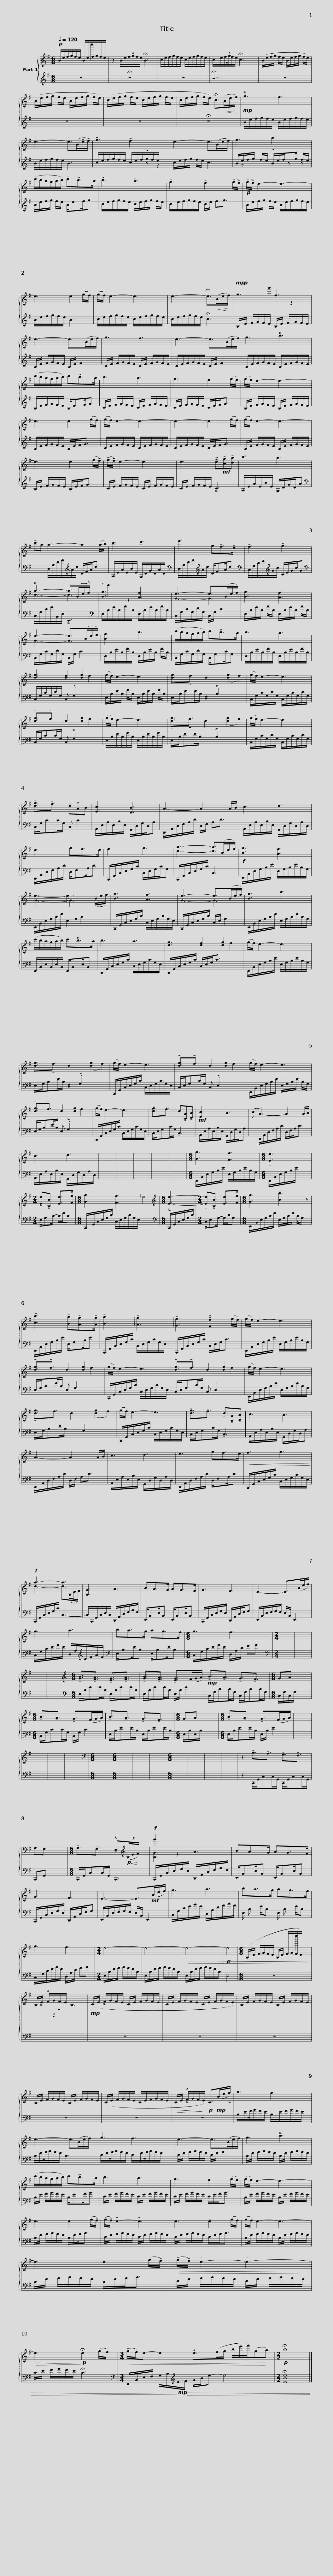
X:1
%%score { ( 1 4 ) | ( 2 3 ) }
L:1/8
Q:1/4=120
M:6/8
I:linebreak $
K:G
V:1 treble
V:4 treble
V:2 treble
V:3 treble
V:1
!p! B/e/f/g/f/e/ B/e/f/g/f/e/ | z2 B/e/f/!^!g/f/e/ !fermata!B3 | c/e/f/g/f/e/ c/e/f/g/f/e/ | c/e/f/!^!g/4f/e/ !fermata!c3 x/4 x3/2 |$ (B/e/f/g/ f/e/ B/e/f/g/ f/e/) | %5
 (B/e/f/g/ f/e/ B/e/f/g/ f/e/) | (c/e/f/g/ f/e/ c/e/f/g/ f/e/ | c/e/f/g/ f/e/) !fermata!c>!<(!(B!tenuto!e/!<)!!tenuto!f/) |$!mp! !>!!tenuto!g3 !tenuto!f3 | !tenuto!e3- !tenuto!e>(B!tenuto!e/!tenuto!f/) | %10
 !tenuto!g3 !tenuto!f3 x3/2 |$ e3- e>(Be/f/) | g3 !>!b3[I:staff +1] f/e/ |[I:staff -1] (!tenuto!c'/b/a/g/a/b/) !tenuto!c'!>!b>a |$ !>!b3 !tenuto!a3 | %15
 !tenuto!g3 !tenuto!f2 x3/2 (!tenuto!g/!tenuto!f/) |!p! (!tenuto!g/!tenuto!f/) e2- e3- |$ e3 e2 (g/f/) | (g/f/) e2- e3 | e3- !fermata!e>!<(!(Be/!<)!f/) |$ %20
!mp!!p! g3 f3 | e3- e>(Be/f/) | g3 f3 |$ e3- e>(Be/f/) | g3 !>!b3 | %25
 (c'/b/a/g/a/b/) c'!>!b>a |$ b3 a3 | g3 f2 (g/f/) | (g/f/) e2- e3- |$ e3 e2 (g/f/) | %30
 (g/f/) e2- e3- | e3- e2 (g/f/) |$ (g/f/) e2- e3- | e3 e2 (g/!tenuto!f/) | (!tenuto!g/!tenuto!f/) e2- e3 |$ %35
 e3 !>!!tenuto!e!mf!!tenuto![ca]!tenuto![db] | c'3 b3 | !tenuto!c'a a3- a2 (a/b/) |$ c'3 d'3 | e'3 g!tenuto!f>!tenuto!e | %40
 !tenuto!f3 !tenuto!g3 |$ !>!a3- !tenuto!a>(Be/.!^!f/) | !wedge![Bg]3 [Af]3 | e3- e>(Be/f/) |$ [Bg]3 [Af]3 | %45
 e3- e>(Be/f/) | [Bg]3 b3 |$ (c'/b/a/g/a/b/) c'!>!b>a | b3 a3 | [dg]3 [df]2 [dg]2 x |$ %50
 (g/f/) e2- e3 | !tenuto![dg]3/2!tenuto!f3/2 d2[I:staff +1] !>!B,2[I:staff -1] ([dg]2 f2) | (g/f/) e2- e3 |$ !tenuto![dg]3/2!tenuto!f3/2 d2 [dg]2 x | (g/f/) e2- e3 | %55
 !tenuto![dg]3/2!tenuto!f3/2 d2[I:staff +1] !>!B,2[I:staff -1] ([dg]2 f2) |$ (g/f/) e2- e3 | !tenuto![dg]3/2!tenuto!f3/2 !tenuto!d!>!.AB | [Ec]3 [DB]3 |$ A3- A2 x3/2 A/B/ | %60
 c3 d3 | e3 gf>e |$ f3 g3 | a3- a>(Be/f/) |!f! [Bg]3 [Af]3 |$ %65
 e3- e3/2[I:staff +1] G,2[I:staff -1] (B/e/f/) | [Bg]3 [Af]3 | e3- e>(Be/f/) |$ [Bg]3 b3 | (c'/b/a/g/a/b/) c'!>!b>a | %70
 b3 a3 |$ [dg]3 [df]2 [dg]2 x | (g/f/) e2- e3 | !tenuto![dg]3/2!tenuto!f3/2 d2[I:staff +1] !>!.G,2[I:staff -1] ([dg]2 f2) |$ (g/f/) e2- e3 | %75
 !tenuto![dg]3/2!tenuto!f3/2 d2 [dg]2 x | (g/f/) e2- e3 |$ !tenuto![dg]3/2!tenuto!f3/2 d2 [dg]2 x | (g/f/) e2- e3 | !tenuto![dg]3/2!tenuto!f3/2 !tenuto!d!tenuto![CA]!tenuto![DB] |$ %80
!mf! [Ec]3 B3 | (c A3-) A2 A/B/ | c3 d3 |$ x6 | x6 | %85
 x6 | x6 | x6 |$[M:6/8] [Gg]3 [Ff]3 |[M:6/8] !tenuto![Ee]3- x3 | %90
[M:2/4] !tenuto![Ee]!tenuto![B,B] [Ee]>[Ff] |[M:6/8] !tenuto![Gg]3 [Ff]3 !arpeggio!e4 |$[M:6/8][K:treble] !>!!tenuto![Ee]3- |[M:2/4] !tenuto![Ee]!tenuto![B,B] [Ee]>[Ff] |[M:6/8] !tenuto![Gg]3 !tenuto![Bb]3 z |$ %95
 !>![cc']3 !tenuto![Bb]!tenuto![Aa]>!tenuto![Aa] | !tenuto![Bb]3 !arpeggio!!tenuto![Aa]3 | !arpeggio!!tenuto![Gg]3 !>!!tenuto![Ff]2 (g/f/) |$ (g/f/) e2- e3 | !tenuto![dg]3/2!tenuto!f3/2 d2 [dg]2 x | %100
 (g/f/) e2- e3 |$ !tenuto![dg]3/2!tenuto!f3/2 d2 [dg]2 x | (g/f/) e2- e3 | !tenuto![dg]3/2!tenuto!f3/2 d2[I:staff +1] G,2[I:staff -1] ([dg]2 f2) |$ (g/f/) e2- e3 | %105
 !tenuto![dg]3/2!tenuto!f3/2 !tenuto!d!tenuto![CA]!tenuto![DB] | c3 B3 |$ A3- A2 x3/2 A/B/ | c3 d3 | e3 gf>e |$ %110
!<(! f3 g3 |!f! a3- a3 | [B,G]3 A3 |$ BA>G AG>F | G3 F3 | %115
 E3- E>(Be/f/) |$ g3 a3 | ba>g ag>f |[M:6/8] g3 f3 x/ |$[M:2/4] x4 | %120
 x4 | x4 | x4 |$[M:6/8][K:treble] !tenuto![GB]3/2!tenuto![FA]3/2 !tenuto![EG]3/2!tenuto![FA]3/2 | !tenuto![GB]3/2!tenuto![FA]3/2 !tenuto![EG]>(FG/A/) | %125
!mp! !tenuto!B3/2!tenuto!A3/2 !tenuto!G3/2!tenuto!F3/2 |[M:6/8] GA x4 |$[M:6/8] !tenuto!B3/2!tenuto!A3/2 !tenuto!G>(FG/A/) | !tenuto!B3/2!tenuto!A3/2 !tenuto!G3/2!tenuto!F3/2 |[M:6/8] GA x4 | %130
[M:6/8] !tenuto!B3/2!tenuto!A3/2 !tenuto!G>(FG/A/) |$ x6 | x6 | x6 | x6 |$ %135
[M:6/8][K:bass] x6 |[M:6/8] x6 | x6 | x6 |$[M:6/8] x6 | %140
 x6 | x6 | x6 |$ z2 !tenuto!B,3/2!tenuto!A,3/2 !tenuto!G,3/2!tenuto!F,3/2 | G,F, x4 | %145
[M:6/8] !tenuto!G,3/2!tenuto!F,3/2 (6:4:1!tenuto!E,3/2[K:treble]!p!!<(!(3(B,/E/!<)!F/) x |!f! g'2 x A3 |$ BA>G AG>F | G3 F3 | E3- E>!mf!(Be/f/) | %150
 g3 a3 |$ ba>g ag>f | g3 f3 x/ |[M:2/4] e4- | e4- |$ %155
!>(! e4- |!p! e4 |[M:6/8] (B,/E/ F/G/F/E/ B,/E/ F/G/F/E/-) x | B,/!>!E/ !^!F/G/F/E/ B,3 |!mp! (C/E/ !>!F/G/F/E/ C/E/ F/G/F/E/ |$ %160
 C/E/ F/G/F/E/ C/E/ F/G/F/E/) | B,/E/ F/G/F/E/ B,/E/ F/G/F/E/ | B,/E/ F/G/F/E/ B,/E/ F/G/F/E/ | (C/E/ F/G/F/E/ C/E/F/G/F/E/ |$!>(! C/E/ !>!!^!F/G/F/!>)!E/)!p! C>!mp!(Be/!>!f/) | %165
 g3 x3 | e3- e>(Be/f/) | g3 x3 |$ e3- e>(Be/f/) | g3 !>!b3 | %170
 (c'/b/a/g/a/b/) c'!>!b>a | b3 a3 |$ g3 f2 (g/f/) | (g/f/) e2- e3- | e3 e2 (g/!tenuto!f/) | %175
 (!tenuto!g/!tenuto!f/) !tenuto!e2- !tenuto!e3 |$ e3 !tenuto!e2 (g/f/) | (g/f/) e2- e3- | e3 e2 (g/!tenuto!f/) |!>(! (!tenuto!g/!tenuto!f/) !tenuto!e2- !tenuto!e3- |$ %180
!>(! e3!>)!!p! !fermata!e2 (g/f/) |[M:3/4]!<(! (!^!g/f/)e- e2 !^!e>(fg/ b/e'/f'/)(g!<)!a) |[M:2/2]!p! !fermata!b8 |] %183
V:2
 z6 | !fermata!z6 x2 | z6 | !fermata!z15/2 |$ z6 | %5
 z6 | z6 | !fermata!z6 |$ B/e/f/g/f/e/ B/e/f/g/f/e/ | B/e/f/g/f/e/ B3 | %10
 c/e/f/g/f/e/ c/e/f/!>!g/f/e/ x3/2 |$ c/e/f/g/ f/e/ c3 | B/e/f/g/ f/e/ B/e/f/zg/ z | B/e/f/g/ f/e/ B/ef/g |$ c/e/f/g/f/e/ c/e/f/g/ f/e/ | %15
 c/e/f/g/f/e/ c/e/ fg3/2 x | B/e/f/g/ f/e/ B/e/f/g/f/e/ |$ B/e/f/g/f/e/ B3 | c/e/f/g/f/e/ c/e/f/g/f/e/ | c/e/f/g/f/e/ !fermata!c3 |$ %20
 B,/E/ F/G/F/E/ B,/E/ F/G/F/E/ | B,/E/ F/G/F/E/ B,/E/ F2 | C/E/ F/G/F/E/ C/E/ F/G/F/E/ |$ C/E/F/G/F/E/ C/E/ F2 | B,/E/F/G/F/E/ B,/E/F/G/F/E/ | %25
 B,/E/F/G/F/E/ B,/EF/G |$ C/E/ F/G/F/E/ C/E/ F/G/F/E/ | C/E/ F/G/F/E/ C/E/F<G | B,/E/ F/G/F/E/ B,/E/ F/G/F/E/ |$ B,/E/F/G/F/E/ B,/E/F<G | %30
 C/E/F/G/F/E/ C/E/F/G/F/E/ | C/E/F/G/F/E/ C/E/F<G |$ B,/E/ F/G/F/E/ B,/E/ F/G/F/E/ | B,/E/ F/G/F/E/ B,/E/F<G | C/E/ F/G/F/E/ C/E/ F/G/F/E/ |$ %35
 C/E/ F/G/F/E/ !>!C3 | A,/E/A/E/B/E/ G,/D/G/D/A |[K:bass] x2 D,/A,/D/F/[K:treble]A/d/ D/F/A<d |$ A,/E/A/E/B/E/ G,/D/G/D/A/D/ |[K:bass] D,/A,/D/F/[K:treble]A/d/ D/FA/d | %40
[K:bass] C,/G,/C/E/[K:treble]G/c/ C/E/G/c/G |$[K:bass][I:staff -1] d3- d3 |[I:staff +1][K:bass] E,/B,/E/B,/F/B,/ E,/B,/E/B,/F/B,/ |[I:staff -1] G3- G3 |$[I:staff +1] E,/B,/E/B,/ F/B,/ E,/B,/E/B,/ F/B,/ | %45
[I:staff -1] G3- G3 |[I:staff +1] E,/B,/E/B,/F/B,/ E,/B,/E/B,/ F/B,/ |$ C,/G,/C/G,/D/G,/ C,/G,C/G, | E,/B,/E/B,/F/B,/ E,/B,/E/B,/F/B,/ | C,/G,/C/G,/D/G,/ C, !>!.G,2[I:staff -1] f2 |$ %50
[I:staff +1] E,/B,/E/B,/ F/B,/ E,/B,/E/B,/ F/B,/ | E,/B,/EE/B,/ [D,F,]2 x6 | C,/G,/C/G,/D/G,/ C,/G,/C/G,/D/G,/ |$ C,/G,/CC/G,/ C, !>!G,2[I:staff -1] f2 |[I:staff +1] E,/B,/E/B,/F/B,/ E,/B,/E/B,/F/B,/ | %55
 E,/B,/EE/B,/ x8 |$ C,/G,/C/G,/D/G,/ C,/G,/C/G,/D/G,/ | C,/G,/CC/G,/ !tenuto!C, C2 | A,,/E,/A,/E,/B,/E,/ G,,/D,/G,/D,/A, |$ D,,/A,,/D,/F,/A,/D/ D,/F,/ A,D3/2 x | %60
 A,,/E,/A,/E,/B,/E,/ G,,/D,/G,/D,/A,/D,/ | D,,/A,,/D,/F,/A,/D/ D,/F,A,/D |$ C,,/G,,/C,/E,/G,/C/ C,/E,/G,/C/G, |[I:staff -1] d3- d3 |[I:staff +1] E,,/B,,/E,/G,/B,/E/ E,/G,/B,/E/B,/G,/ |$ %65
[I:staff -1] G3- G3[I:staff +1] x2 | C,,/G,,/C,/E,/G,/C/ C,/E,/G,/C/G,/E,/ |[I:staff -1] G3- G3 |$[I:staff +1] E,,/B,,/E,/G,/B,/E/ E,/G,/B,/E/B,/G,/ | E,,/B,,/E,/B,,/E,/B,,/ E,,/B,,E,/B,, | %70
 C,,/G,,/C,/E,/G,/C/ C,/E,/G,/C/G,/E,/ |$ C,,/G,,/C,/E,/G,/C/ C,/E,/G,<C[I:staff -1] f2 |[I:staff +1] E,,/B,,/E,/G,/B,/E/ E,/G,/B,/E/B,/G,/ | E,/G,/B,E/B,/ [D,F,]2 x6 |$ C,,/G,,/C,/E,/G,/C/ C,/E,/G,/C/G,/E,/ | %75
 C,/E,/G,C/G,/ C, !>!.E,2[I:staff -1] f2 |[I:staff +1] E,,/B,,/E,/G,/B,/E/ E,/G,/B,/E/ B,/G,/ |$ E,/G,/B,E/B,/ E, !>!.G,2[I:staff -1] f2 |[I:staff +1] C,,/G,,/C,/E,/G,/C/ C,/E,/G,/C/G,/E,/ | C,/E,/G,C/G,/ !tenuto!C,3 |$ %80
 A,,/E,/A,/E,/B,/E,/ G,,/D,/G,/D,/A, | x D,,/A,,/D,/F,/A,/D/ D,/F,/A,<D | A,,/E,/A,/E,/B,/E,/ G,,/D,/G,/D,/A,/D,/ |$ x6 | x6 | %85
 x6 | x6 | x6 |$[M:6/8] E,,/B,,/E,/G,/B,/E/ E,/G,/B,/E/B,/G,/ |[M:6/8] E,,/B,,/E,/G,/B,/E/ x3 | %90
[M:2/4] E,/G,B,/- B,/E/B, |[M:6/8] C,,/G,,/C,/E,/G,/C/ C,/E,/G,/C/G,/E,/ x4 |$[M:6/8][K:bass] C,,/G,,/C,/E,/G,/C/ |[M:2/4] C,/E,G,/- G,/C/G, |[M:6/8] E,,/B,,/E,/G,/B,/E/ E,/G,/B,/E/ B,/G,/ x |$ %95
 E,,/B,,/E,/G,/B,/E/ E,/G,B,/E | C,,/G,,/C,/E,/G,/C/ C,/E,/G,/C/G,/E,/ | C,,/G,,/C,/E,/G,/C/ C,/E,/G,<C |$ E,,/B,,/E,/G,/B,/E/ E,/G,/B,/E/B,/G,/ | E,/G,/B,E/B,/ E, G,2[I:staff -1] f2 | %100
[I:staff +1] C,,/G,,/C,/E,/G,/C/ C,/E,/G,/C/G,/E,/ |$ C,/E,/G,C/G,/ C, E,2[I:staff -1] f2 |[I:staff +1] E,,/B,,/E,/G,/B,/E/ E,/G,/B,/E/B,/G,/ | E,/G,/B,E/B,/ x8 |$ C,,/G,,/C,/E,/G,/C/ C,/E,/G,/C/G,/E,/ | %105
 C,/E,/G,C/G,/ !tenuto!C,3 | A,,/E,/A,/E,/B,/E,/ G,,/D,/G,/D,/A, |$ D,,/A,,/D,/F,/A,/D/ D,/F,/ A,D3/2 x | A,,/E,/A,/E,/B,/E,/ G,,/D,/G,/D,/A,/D,/ | D,,/A,,/D,/F,/A,/D/ D,/F,A,/D |$ %110
 C,,/G,,/C,/E,/G,/C/ C,/E,/G,/C/G,/E,/ |[I:staff -1] d3- d>(B,E/F/) |[I:staff +1] x6 |$ E,,/B,,E,/B,, E,,/B,,E,/B,, | C,,/G,,/C,/E,/G,/E,/ D,,/A,,/D,/F,/G, | %115
 E,,/B,,/E,/F,/G,/F,/ E,/B,,/ E,,2 |$ C,/G,/C/E/G/E/ D,/A,/[K:treble]D/F/A/F/ |[K:bass] E,/B,E/B, E,/B,E/B, |[M:6/8] C,/G,/C/E/G/E/ D,/A,/D/ FG |$[M:2/4][K:bass] x4 | %120
 x4 | x4 | x4 |$[M:6/8][K:bass] E,/B,/EE/B,/ E,/B,/EE/B,/ | E,/B,/EE/B,/ E,/B,/ E2 | %125
 C,/G,/CC/G,/ C,/G,/CC/G,/ |[M:6/8] C,/G,/C,/G,/ x4 |$[M:6/8] C,/G,/CC/G,/ C,/G,/ C2 | E,/B,/EE/B,/ E,/B,/EE/B,/ |[M:6/8] E,/B,/E,/B,/ x4 | %130
[M:6/8] E,/B,/EE/B,/ E,/B,/ E2 |$ x6 | x6 | x6 | x6 |$ %135
[M:6/8] x6 |[M:6/8] x6 | x6 | x6 |$[M:6/8] x6 | %140
 x6 | x6 | x6 |$ z2 x6 | C,,G,, x4 | %145
[M:6/8] C,,/G,,/C,C,/G,,/ C,,3 |[I:staff -1] [B,G]3[I:staff +1] x3 |$ E,,/B,,E,/B,, E,,/B,,E,/B,, | C,,/G,,/C,/E,/G,/E,/ D,,/A,,/D,/F,/G, | E,,/B,,/E,/F,/G,/F,/ E,/B,,/ E,,2 | %150
 C,/G,/C/E/G/E/ D,/A,/D/F/A/F/ |$ E,/ B, E/B, E,/ B, E/B, | C,/G,/C/E/G/E/ D,/A,/D/ FG |[M:2/4] E,/B,/E/F/ G/F/E/B,/ | E,/B,/E/F/ G/F/E/B,/ |$ %155
 E,/B,/E/F/ G/F/E/B,/ | E,4 |[M:6/8] z6 x | z6 | z6 |$ %160
 z6 | z6 | z6 | z6 |$ z6 | %165
 B,/E/F/4G/F/E/ B,/E/F/G/F/E/ x/4 | B,/E/F/4G/F/E/ B,3 x/4 | C/E/F/4G/F/E/ C/E/F/4G/F/E/ x/ |$ C/E/ F/G/F/E/ C/E/ F2 | B,/E/ F/G/F/E/ B,/E/ F/G/F/E/ | %170
 B,/E/ F/G/F/E/ B,/EF/G | C/E/ F/G/F/E/ C/E/ F/G/F/E/ |$ C/E/ F/G/F/E/ C/E/F<G | B,/E/ F/G/F/E/ B,/E/ F/G/F/E/ | B,/E/ F/G/F/E/ B,/E/F<G | %175
 C/E/ F/G/F/E/ C/E/ F/G/F/E/ |$ C/E/ F/G/F/E/ C/E/F<G | B,/E/ F/G/F/E/ B,/E/ F/G/F/E/ | B,/E/ F/G/F/E/ B,/E/F<G | C/E/ F/G/F/E/ C/E/ F/G/F/E/ |$ %180
 C/E/ F/G/F/E/ !fermata!C3 |[M:3/4][K:bass] E,,/B,,/E,/F,/ G,/B,/!>)![K:treble]!mp!E/!>(!F/ G/B/e- e4 |[M:2/2] !fermata!e8 |] %183
V:3
 x4[I:staff -1] e''2 | x8 | x6 | x15/2 |$ x6 | %5
 x6 | x6 | x6 |$ x6 | x6 | %10
 x9/2[I:staff +1] z z2 |$ x6 | x/ z x11/2 | x6 |$ x6 | %15
 x15/2 | x6 |$ x6 | x6 | x6 |$ %20
 x5/2[I:staff -1] g'2 x3/2 | x6 | x6 |$ x6 | x6 | %25
 x6 |$ x6 | x6 | x6 |$ x6 | %30
 x6 | x6 |$ x6 | x6 | x6 |$ %35
 x6 | x6 |[I:staff +1][K:bass] x4[K:treble] x4 |$ x6 |[K:bass] x2[K:treble] x4 | %40
[K:bass] x2[K:treble] x4 |$[K:bass] C,/G,/C/E/B,,/E,/ !>!E,,3 |[K:bass] x/[I:staff -1] g'2 x7/2 |[I:staff +1] C,/G,/C/G,/D/G,/ C,/G,/ C2 |$ x6 | %45
 C,/G,/C/G,/D/G,/ C,/G,/ C2 | x6 |$ x6 | x6 | x8 |$ %50
 x6 | x11 | x6 |$ x8 | x6 | %55
 x11 |$ x6 | x6 | x6 |$ x15/2 | %60
 x6 | x6 |$ x6 | C,,/G,,/C,/E,/G,/C/ C,3 | x6 |$ %65
 E,,/B,,/E,/G,/B,/E/ E,2 B,2 x | x6 | C,,/G,,/C,/E,/G,/C/ C,/E,/ G,2 |$ x6 | x6 | %70
 x6 |$ x8 | x6 | x11 |$ x6 | %75
 x8 | x6 |$ x8 | x6 | x6 |$ %80
 x6 | x7 | x6 |$ x6 | x6 | %85
 x6 | x6 | x6 |$[M:6/8] x6 |[M:6/8] x6 | %90
[M:2/4] x4 |[M:6/8] x10 |$[M:6/8][K:bass] x3 |[M:2/4] x4 |[M:6/8] x7 |$ %95
 x6 | x6 | x6 |$ x6 | x8 | %100
 x6 |$ x8 | x6 | x11 |$ x6 | %105
 x6 | x6 |$ x15/2 | x6 | x6 |$ %110
 x6 | C,,/G,,/C,/E,/G,/C/ C,3- | C,/C,,/G,,/C,/E,/C,/ D,,/A,,/D,/F,/A,/F,/ |$ x6 | x6 | %115
 x6 |$ x4[K:treble] x2 |[K:bass] x6 |[M:6/8] x13/2 |$[M:2/4][K:bass] x4 | %120
 x4 | x4 | x4 |$[M:6/8][K:bass] x6 | x6 | %125
 x6 |[M:6/8] x6 |$[M:6/8] x6 | x6 |[M:6/8] x6 | %130
[M:6/8] x6 |$ x6 | x6 | x6 | x6 |$ %135
[M:6/8] x6 |[M:6/8] x6 | x6 | x6 |$[M:6/8] x6 | %140
 x6 | x6 | x6 |$ x2 C,,/G,,/C,C,/G,,/ C,,/G,,/C,C,/G,,/ | x6 | %145
[M:6/8] x6 | C,,/G,,/C,/E,/G,/E,/ D,,/A,,/D,/F,/A,/F,/ |$ x6 | x6 | x6 | %150
 x6 |$ x6 | x13/2 |[M:2/4] x4 | x4 |$ %155
 x4 | x4 |[M:6/8] x5[I:staff -1] d''2 | x3/2[I:staff +1] z2 x5/2 | x6 |$ %160
 x6 | x6 | x6 | x6 |$ x6 | %165
 x11/4[I:staff -1] f3 x/4 | x6 | x11/4 f3 x/4 |$ x6 | x6 | %170
 x6 | x6 |$ x6 | x6 | x6 | %175
 x6 |$ x6 | x6 | x6 | x6 |$ %180
 x6 |[M:3/4][I:staff +1][K:bass] x3[K:treble] x7 |[M:2/2] B8 |] %183
V:4
 x6 | x8 | x6 | x15/2 |$ x6 | %5
 x6 | x6 | x6 |$ x6 | x6 | %10
 x15/2 |$ x6 | x7 | x6 |$ x6 | %15
 x15/2 | x6 |$ x6 | x6 | x6 |$ %20
 x4 z2 | x6 | x6 |$ x6 | x6 | %25
 x6 |$ x6 | x6 | x6 |$ x6 | %30
 x6 | x6 |$ x6 | x6 | x6 |$ %35
 x6 | x6 | x8 |$ x6 | x6 | %40
 x6 |$ x6 | x2 z2 x2 | x6 |$ x6 | %45
 x6 | x6 |$ x6 | x6 | x8 |$ %50
 x6 | x11 | x6 |$ x8 | x6 | %55
 x11 |$ x6 | x6 | x6 |$ x15/2 | %60
 x6 | x6 |$ x6 | x6 | x6 |$ %65
 x8 | x6 | x6 |$ x6 | x6 | %70
 x6 |$ x8 | x6 | x11 |$ x6 | %75
 x8 | x6 |$ x8 | x6 | x6 |$ %80
 x6 | x7 | x6 |$ x6 | x6 | %85
 x6 | x6 | x6 |$[M:6/8] x6 |[M:6/8] x6 | %90
[M:2/4] x4 |[M:6/8] x10 |$[M:6/8][K:treble] x3 |[M:2/4] x4 |[M:6/8] x7 |$ %95
 x6 | x6 | x6 |$ x6 | x8 | %100
 x6 |$ x8 | x6 | x11 |$ x6 | %105
 x6 | x6 |$ x15/2 | x6 | x6 |$ %110
 x6 | x6 | x6 |$ x6 | x6 | %115
 x6 |$ x6 | x6 |[M:6/8] x13/2 |$[M:2/4] x4 | %120
 x4 | x4 | x4 |$[M:6/8][K:treble] x6 | x6 | %125
 x6 |[M:6/8] x6 |$[M:6/8] x6 | x6 |[M:6/8] x6 | %130
[M:6/8] x6 |$ x6 | x6 | x6 | x6 |$ %135
[M:6/8][K:bass] x6 |[M:6/8] x6 | x6 | x6 |$[M:6/8] x6 | %140
 x6 | x6 | x6 |$ x8 | x6 | %145
[M:6/8] x4[K:treble] x2 | x3/2 z2 x5/2 |$ x6 | x6 | x6 | %150
 x6 |$ x6 | x13/2 |[M:2/4] x4 | x4 |$ %155
 x4 | x4 |[M:6/8] x7 | x6 | x6 |$ %160
 x6 | x6 | x6 | x6 |$ x6 | %165
 x6 | x6 | x6 |$ x6 | x6 | %170
 x6 | x6 |$ x6 | x6 | x6 | %175
 x6 |$ x6 | x6 | x6 | x6 |$ %180
 x6 |[M:3/4] x10 |[M:2/2][I:staff +1] E8 |] %183
